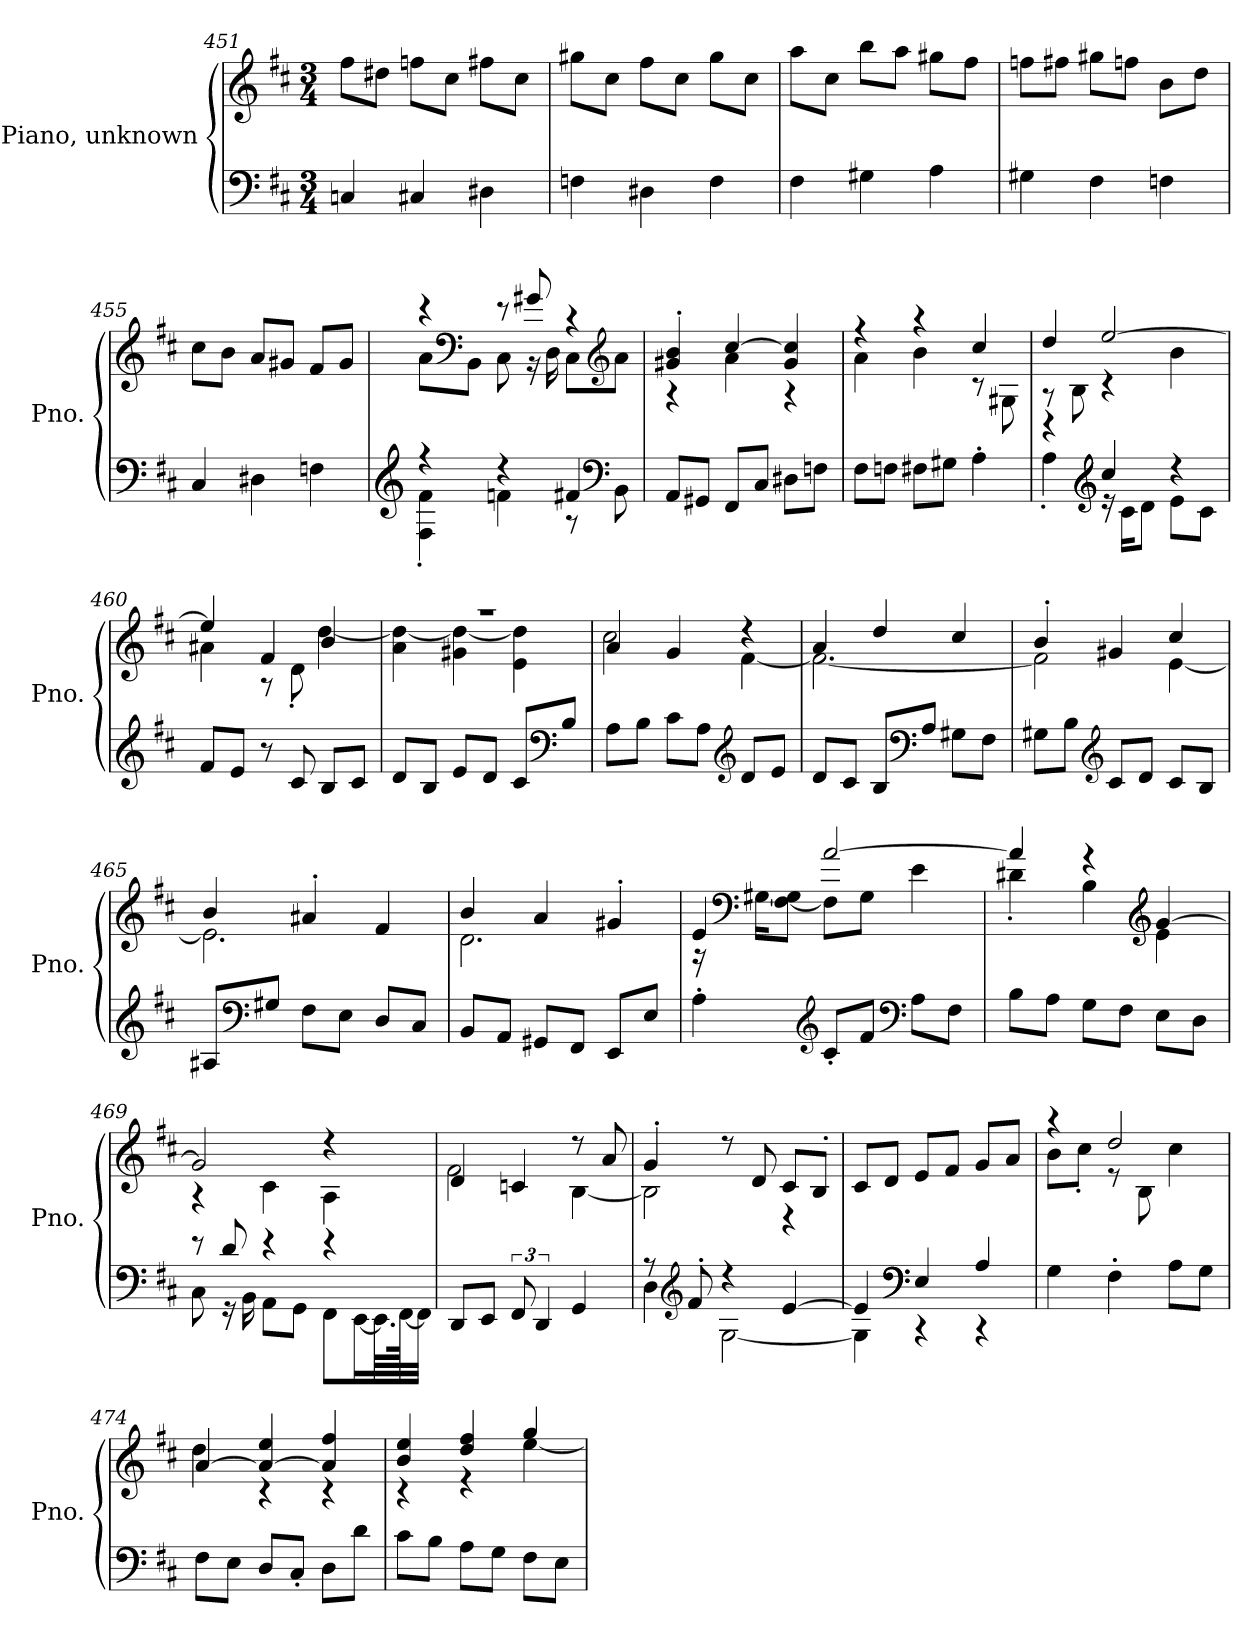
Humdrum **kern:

**kern	**kern
*part1	*part1
*staff2	*staff1
*I"Piano, unknown	*
*I'Pno.	*
*clefF4	*clefG2
*k[f#c#]	*k[f#c#]
*M3/4	*M3/4
=451	=451
4Cn/	8ff#\L
.	8dd#X\J
4C#X/	8ffn\L
.	8cc#\J
4D#X\	8ff#X\L
.	8cc#\J
=452	=452
4Fn\	8gg#X\L
.	8cc#\J
4D#X\	8ff#\L
.	8cc#\J
4F\	8gg#\L
.	8cc#\J
=453	=453
4F#\	8aa\L
.	8cc#\J
4G#X\	8bb\L
.	8aa\J
4A\	8gg#X\L
.	8ff#\J
!!LO:PB:g=z
=454	=454
4G#X\	8ffn\L
.	8ff#X\J
4F#\	8gg#X\L
.	8ffn\J
4Fn\	8b\L
.	8dd\J
=455	=455
4C#/	8cc#\L
.	8b\J
4D#X\	8a/L
.	8g#X/J
4Fn\	8f#/L
.	8g#/J
=456	=456
*clefG2	*
*^	*^
4r	4F#\' 4f#\'	4r	8a\L
*	*	*clefF4	*
.	.	.	8BB\J
4r	4fn\	8r	8C#\
.	.	8g#X/	16r
.	.	.	16D\
4f#X/	8r	4r	8C#\L
*clefF4	*	*clefG2	*
.	8BB\	.	8a\J
*v	*v	*	*
=457	=457	=457
8AA/L	4g#X/' 4b/'	4r
8GG#X/J	.	.
8FF#/L	[4cc#/	4a\
8C#/J	.	.
8D#X\L	4g#/ 4cc#/]	4r
8Fn\J	.	.
!!LO:LB:g=z	!!
=458	=458	=458
8F#\L	4r	4a\
8Fn\J	.	.
8F#X\L	4r	4b\
8G#X\J	.	.
4A'\	4cc#/	8r
.	.	8G#X\
=459	=459	=459
*^	*	*
4r	4A'\	4dd/	8r
.	.	.	8B\
*clefG2	*	*	*
4cc#/	16r	[2ee/	4r
.	16c#\KL	.	.
.	8d\J	.	.
4r	8e\L	.	4b\
.	8c#\J	.	.
*v	*v	*	*
=460	=460	=460
8f#/L	4ee/]	4a#X\
8e/J	.	.
8r	4f#/	8r
8c#/	.	8d'\
8B/L	4b/	[4dd\
8c#/J	.	.
=461	=461	=461
8d/L	2.r	4a\ 4dd\_
8B/J	.	.
8e/L	.	4g#X\ 4dd\_
8d/J	.	.
8c#/L	.	4e\ 4dd\]
*clefF4	*	*
8B/J	.	.
=462	=462	=462
8A\L	4a/	2cc#\
8B\J	.	.
8c#\L	4g/	.
8A\J	.	.
*clefG2	*	*
8d/L	4r	[4f#\
8e/J	.	.
!!LO:LB:g=z	!!
=463	=463	=463
8d/L	4a/	2.f#\_
8c#/J	.	.
8B/L	4dd/	.
*clefF4	*	*
8A/J	.	.
8G#X\L	4cc#/	.
8F#\J	.	.
=464	=464	=464
8G#X\L	4b'/	2f#\]
8B\J	.	.
*clefG2	*	*
8c#/L	4g#X/	.
8d/J	.	.
8c#/L	4cc#/	[4e\
8B/J	.	.
=465	=465	=465
8A#X/L	4b/	2.e\]
*clefF4	*	*
8G#X/J	.	.
8F#\L	4a#X'/	.
8E\J	.	.
8D/L	4f#/	.
8C#/J	.	.
=466	=466	=466
8BB/L	4b/	2.d\
8AA/J	.	.
8GG#X/L	4a/	.
8FF#/J	.	.
8EE/L	4g#X'/	.
8E/J	.	.
!!LO:LB:g=z	!!
=467	=467	=467
4A'\	4e/	16r
*	*clefF4	*
.	.	[16G#X\KL
.	.	[8F#\ 8G#\]J
*clefG2	*	*
8c#'/L	[2a/	8F#\L]
8f#/J	.	8G#\J
*clefF4	*	*
8A\L	.	4e\
8F#\J	.	.
=468	=468	=468
8B\L	4a/]	4d#X'\
8A\J	.	.
8G\L	4r	4B\
8F#\J	.	.
*	*clefG2	*
8E\L	[4g/	4e\
8D\J	.	.
=469	=469	=469
*^	*	*
8r	8C#\	2g/]	4r
8d/	16r	.	.
.	16BB\	.	.
4r	8AA\L	.	4c#\
.	8GG\J	.	.
4r	8FF#\L	4r	4A\
.	[16EE\L	.	.
.	64.EE\LL]	.	.
.	[128FF#\JK	.	.
.	32FF#\JJJ]	.	.
*v	*v	*	*
=470	=470	=470
8DD/L	4d/	2f#\
8EE/J	.	.
12FF#/	4cn/	.
6DD/	.	.
4GG/	8r	[4B\
.	8a/	.
!!LO:LB:g=z	!!
=471	=471	=471
*^	*	*
8r	4D\	4g'/	2B\]
*clefG2	*	*	*
8f#'/	.	.	.
4r	[2G\	8r	.
.	.	8d/	.
[4e/	.	8c#/L	4r
.	.	8B'/J	.
*	*	*v	*v
=472	=472	=472
4e/]	4G\]	8c#/L
.	.	8d/J
*clefF4	*	*
4E/	4r	8e/L
.	.	8f#/J
4A/	4r	8g/L
.	.	8a/J
*v	*v	*
=473	=473
*	*^
4G\	4r	8b\L
.	.	8cc#'\J
4F#'\	2dd/	8r
.	.	8B\
8A\L	.	4cc#\
8G\J	.	.
=474	=474	=474
8F#\L	[4a/	4dd\
8E\J	.	.
8D/L	4a/_ 4ee/	4r
8C#'/J	.	.
8D\L	4a/] 4ff#/	4r
8d\J	.	.
=475	=475	=475
8c#\L	4b/ 4ee/	4r
8B\J	.	.
8A\L	4dd/ 4ff#/	4r
8G\J	.	.
8F#\L	4gg/	[4ee\
8E\J	.	.
*	*v	*v
=	=
*-	*-
